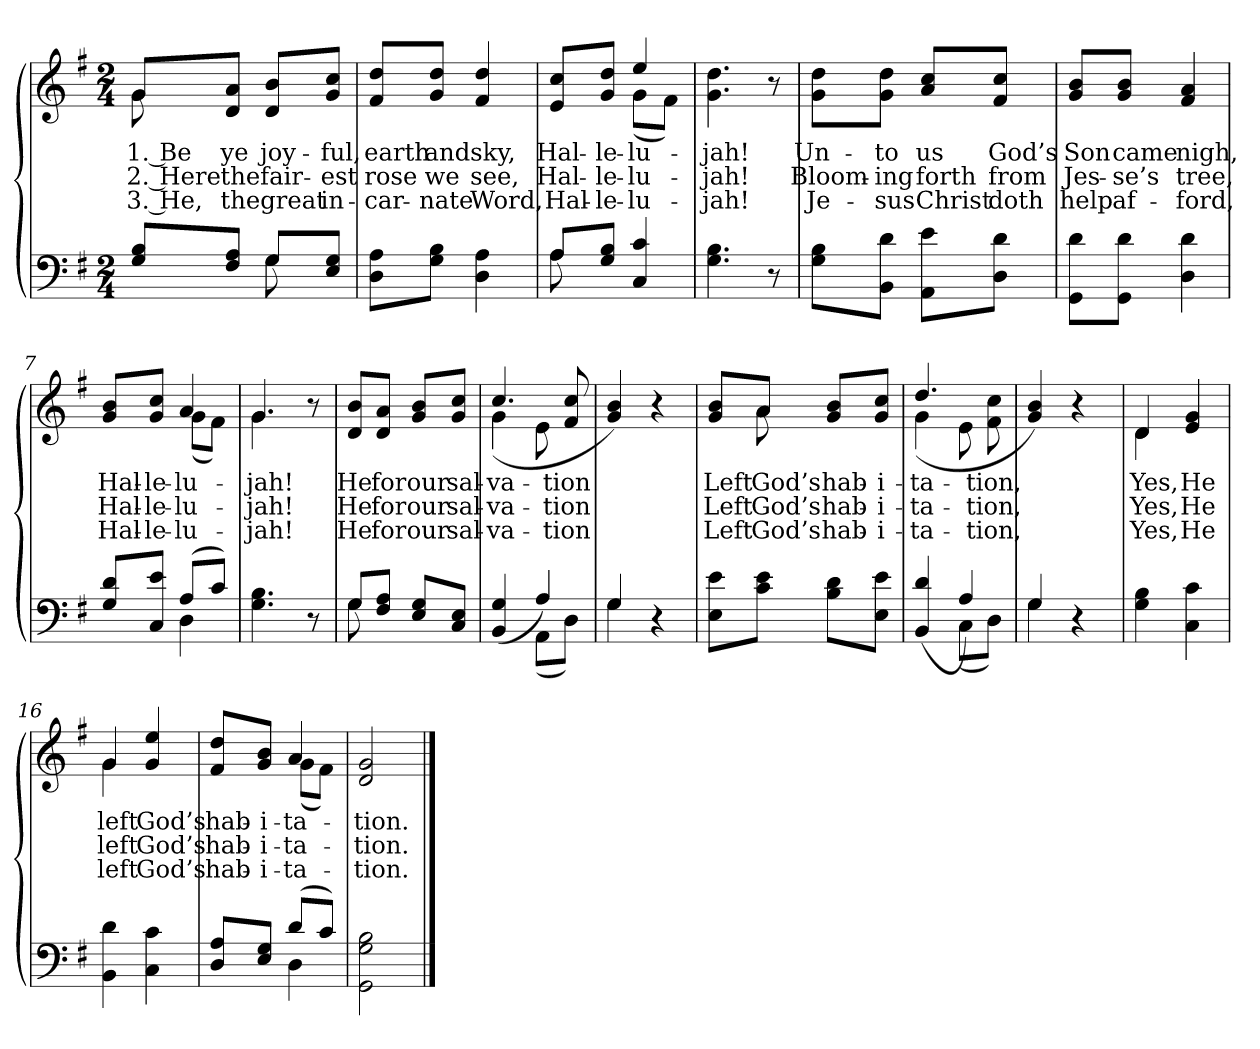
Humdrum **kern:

**kern	**kern	**text	**text	**text
*part2	*part1	*part1	*part1	*part1
*staff2	*staff1	*staff1	*staff1	*staff1
*clefF4	*clefG2	*	*	*
*k[f#]	*k[f#]	*	*	*
*G:	*G:	*	*	*
*M2/4	*M2/4	*	*	*
*MM100	*MM100	*	*	*
=1	=1	=1	=1	=1
*^	*	*	*	*
!	!	!	!LO:LY:b	!LO:LY:b	!LO:LY:b
*	*	*^	*	*	*
8G/ 8B/L	4ryy	8g/L	8g\	1. Be	2. Here	3. He,
!	!	!	!	!LO:LY:b	!LO:LY:b	!LO:LY:b
8F#/ 8A/J	.	8d/ 8a/J	4.ryy	ye	the	the
!	!	!	!	!LO:LY:b	!LO:LY:b	!LO:LY:b
8G/L	8G\	8d/ 8b/L	.	joy-	fair-	great
!	!	!	!	!LO:LY:b	!LO:LY:b	!LO:LY:b
8E/ 8G/J	8ryy	8g/ 8cc/J	.	-ful,	-est	in-
*	*	*v	*v	*	*	*
=2	=2	=2	=2	=2	=2
!	!	!	!LO:LY:b	!LO:LY:b	!LO:LY:b
*v	*v	*	*	*	*
8D\ 8A\L	8f#/ 8dd/L	earth	rose	-car-
!	!	!LO:LY:b	!LO:LY:b	!LO:LY:b
8G\ 8B\J	8g/ 8dd/J	and	we	-nate
!	!	!LO:LY:b	!LO:LY:b	!LO:LY:b
4D\ 4A\	4f#/ 4dd/	sky,	see,	Word,
=3	=3	=3	=3	=3
*^	*	*	*	*
!	!	!	!LO:LY:b	!LO:LY:b	!LO:LY:b
*	*	*^	*	*	*
8A/L	8A\	8e/ 8cc/L	4ryy	Hal-	Hal-	Hal-
!	!	!	!	!LO:LY:b	!LO:LY:b	!LO:LY:b
8G/ 8B/J	4.ryy	8g/ 8dd/J	.	-le-	-le-	-le-
!	!	!	!	!LO:LY:b	!LO:LY:b	!LO:LY:b
4C/ 4c/	.	4ee/	(<8g\L	-lu-	-lu-	-lu-
.	.	.	8f#\J)	.	.	.
*v	*v	*	*	*	*	*
=4	=4	=4	=4	=4	=4
!	!	!	!LO:LY:b	!LO:LY:b	!LO:LY:b
*	*v	*v	*	*	*
4.G\ 4.B\	4.g\ 4.dd\	-jah!	-jah!	-jah!
8r	8r	.	.	.
=5	=5	=5	=5	=5
!	!	!LO:LY:b	!LO:LY:b	!LO:LY:b
8G\ 8B\L	8g\ 8dd\L	Un-	Bloom-	Je-
!	!	!LO:LY:b	!LO:LY:b	!LO:LY:b
8BB\ 8d\J	8g\ 8dd\J	-to	-ing	-sus
!	!	!LO:LY:b	!LO:LY:b	!LO:LY:b
8AA\ 8e\L	8a/ 8cc/L	us	forth	Christ
!	!	!LO:LY:b	!LO:LY:b	!LO:LY:b
8D\ 8d\J	8f#/ 8cc/J	God’s	from	doth
=6	=6	=6	=6	=6
!	!	!LO:LY:b	!LO:LY:b	!LO:LY:b
8GG\ 8d\L	8g/ 8b/L	Son	Jes-	help
!	!	!LO:LY:b	!LO:LY:b	!LO:LY:b
8GG\ 8d\J	8g/ 8b/J	came	-se’s	af-
!	!	!LO:LY:b	!LO:LY:b	!LO:LY:b
4D\ 4d\	4f#/ 4a/	nigh,	tree,	-ford,
!!LO:LB:g=z
=7	=7	=7	=7	=7
*^	*	*	*	*
!	!	!	!LO:LY:b	!LO:LY:b	!LO:LY:b
*	*	*^	*	*	*
8G/ 8d/L	4ryy	8g/ 8b/L	4ryy	Hal-	Hal-	Hal-
!	!	!	!	!LO:LY:b	!LO:LY:b	!LO:LY:b
8C/ 8e/J	.	8g/ 8cc/J	.	-le-	-le-	-le-
!	!	!	!	!LO:LY:b	!LO:LY:b	!LO:LY:b
(>8A/L	4D\	4a/	(<8g\L	-lu-	-lu-	-lu-
8c/J)	.	.	8f#\J)	.	.	.
*v	*v	*	*	*	*	*
=8	=8	=8	=8	=8	=8
!	!	!	!LO:LY:b	!LO:LY:b	!LO:LY:b
4.G\ 4.B\	4.g/	4.g\	-jah!	-jah!	-jah!
8r	8r	8ryy	.	.	.
=9	=9	=9	=9	=9	=9
*^	*	*	*	*	*
!	!	!	!	!LO:LY:b	!LO:LY:b	!LO:LY:b
*	*	*v	*v	*	*	*
8G/L	8G\	8d/ 8b/L	He	He	He
!	!	!	!LO:LY:b	!LO:LY:b	!LO:LY:b
8F#/ 8A/J	4.ryy	8d/ 8a/J	for	for	for
!	!	!	!LO:LY:b	!LO:LY:b	!LO:LY:b
8E/ 8G/L	.	8g/ 8b/L	our	our	our
!	!	!	!LO:LY:b	!LO:LY:b	!LO:LY:b
8C/ 8E/J	.	8g/ 8cc/J	sal-	sal-	sal-
=10	=10	=10	=10	=10	=10
!	!	!	!LO:LY:b	!LO:LY:b	!LO:LY:b
*	*	*^	*	*	*
(>4BB/ 4G/	4ryy	4.cc/	(<4g\	-va-	-va-	-va-
4A/)	(<8AA\L	.	8e\	.	.	.
!	!	!	!	!LO:LY:b	!LO:LY:b	!LO:LY:b
.	8D\J)	8f#/ 8cc/	8ryy	-tion	-tion	-tion
*	*	*v	*v	*	*	*
=11	=11	=11	=11	=11	=11
4G/	4G\	4g/ 4b/)	.	.	.
4r	4ryy	4r	.	.	.
=12	=12	=12	=12	=12	=12
!	!	!	!LO:LY:b	!LO:LY:b	!LO:LY:b
*v	*v	*^	*	*	*
8E\ 8e\L	8g/ 8b/L	8ryy	Left	Left	Left
!	!	!	!LO:LY:b	!LO:LY:b	!LO:LY:b
8c\ 8e\J	8a/J	8a\	God’s	God’s	God’s
!	!	!	!LO:LY:b	!LO:LY:b	!LO:LY:b
8B\ 8d\L	8g/ 8b/L	4ryy	hab-	hab-	hab-
!	!	!	!LO:LY:b	!LO:LY:b	!LO:LY:b
8E\ 8e\J	8g/ 8cc/J	.	-i-	-i-	-i-
=13	=13	=13	=13	=13	=13
*^	*	*	*	*	*
!	!	!	!	!LO:LY:b	!LO:LY:b	!LO:LY:b
(>4BB/ 4d/	4ryy	4.dd/	(<4g\	-ta-	-ta-	-ta-
4A/)	(<8C\L	.	8e\	.	.	.
!	!	!	!	!LO:LY:b	!LO:LY:b	!LO:LY:b
.	8D\J)	8f#\ 8cc\	8ryy	-tion,	-tion,	-tion,
*	*	*v	*v	*	*	*
=14	=14	=14	=14	=14	=14
4G/	4G\	4g/ 4b/)	.	.	.
4r	4ryy	4r	.	.	.
=15	=15	=15	=15	=15	=15
!	!	!	!LO:LY:b	!LO:LY:b	!LO:LY:b
*v	*v	*^	*	*	*
4G\ 4B\	4d/	4d\	Yes,	Yes,	Yes,
!	!	!	!LO:LY:b	!LO:LY:b	!LO:LY:b
4C\ 4c\	4e/ 4g/	4ryy	He	He	He
!!LO:LB:g=z	!!
=16	=16	=16	=16	=16	=16
!	!	!	!LO:LY:b	!LO:LY:b	!LO:LY:b
4BB\ 4d\	4g/	4g\	left	left	left
!	!	!	!LO:LY:b	!LO:LY:b	!LO:LY:b
4C\ 4c\	4g/ 4ee/	4ryy	God’s	God’s	God’s
=17	=17	=17	=17	=17	=17
*^	*	*	*	*	*
!	!	!	!	!LO:LY:b	!LO:LY:b	!LO:LY:b
8D/ 8A/L	4ryy	8f#/ 8dd/L	4ryy	hab-	hab-	hab-
!	!	!	!	!LO:LY:b	!LO:LY:b	!LO:LY:b
8E/ 8G/J	.	8g/ 8b/J	.	-i-	-i-	-i-
!	!	!	!	!LO:LY:b	!LO:LY:b	!LO:LY:b
(>8d/L	4D\	4a/	(<8g\L	-ta-	-ta-	-ta-
8c/J)	.	.	8f#\J)	.	.	.
*v	*v	*	*	*	*	*
=18	=18	=18	=18	=18	=18
!	!	!	!LO:LY:b	!LO:LY:b	!LO:LY:b
*	*v	*v	*	*	*
2GG\ 2G\ 2B\	2d/ 2g/	-tion.	-tion.	-tion.
==	==	==	==	==
*-	*-	*-	*-	*-
